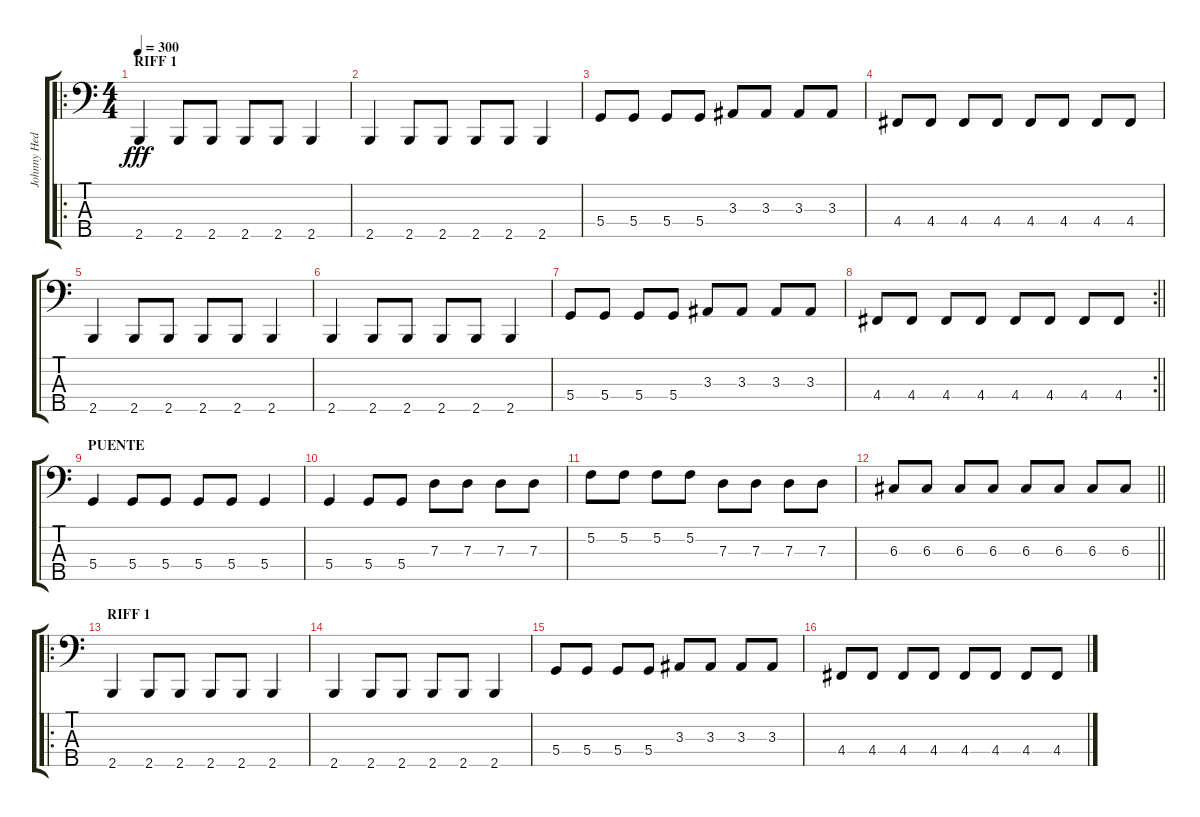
\track ("Johnny Hedlund" "Johnny Hed") {instrument electricbassfinger}
\staff {score tabs}
\tuning (F2 C2 G1 D1 A0) {hide}
\ro
\ts (4 4)
\section ("" "RIFF 1")
\tempo 300
\clef f4
\ks c
2.5.4{dy fff} 2.5.8 2.5.8 2.5.8 2.5.8 2.5.4 |
2.5.4 2.5.8 2.5.8 2.5.8 2.5.8 2.5.4 |
5.4.8 5.4.8 5.4.8 5.4.8 3.3.8 3.3.8 3.3.8 3.3.8 |
4.4.8 4.4.8 4.4.8 4.4.8 4.4.8 4.4.8 4.4.8 4.4.8 |
2.5.4 2.5.8 2.5.8 2.5.8 2.5.8 2.5.4 |
2.5.4 2.5.8 2.5.8 2.5.8 2.5.8 2.5.4 |
5.4.8 5.4.8 5.4.8 5.4.8 3.3.8 3.3.8 3.3.8 3.3.8 |
\rc 2
\barLineRight lightlight
4.4.8 4.4.8 4.4.8 4.4.8 4.4.8 4.4.8 4.4.8 4.4.8 |
\section ("" "PUENTE")
5.4.4 5.4.8 5.4.8 5.4.8 5.4.8 5.4.4 |
5.4.4 5.4.8 5.4.8 7.3.8 7.3.8 7.3.8 7.3.8 |
5.2.8 5.2.8 5.2.8 5.2.8 7.3.8 7.3.8 7.3.8 7.3.8 |
\barLineRight lightlight
6.3.8 6.3.8 6.3.8 6.3.8 6.3.8 6.3.8 6.3.8 6.3.8 |
\ro
\section ("" "RIFF 1")
2.5.4 2.5.8 2.5.8 2.5.8 2.5.8 2.5.4 |
2.5.4 2.5.8 2.5.8 2.5.8 2.5.8 2.5.4 |
5.4.8 5.4.8 5.4.8 5.4.8 3.3.8 3.3.8 3.3.8 3.3.8 |
4.4.8 4.4.8 4.4.8 4.4.8 4.4.8 4.4.8 4.4.8 4.4.8
